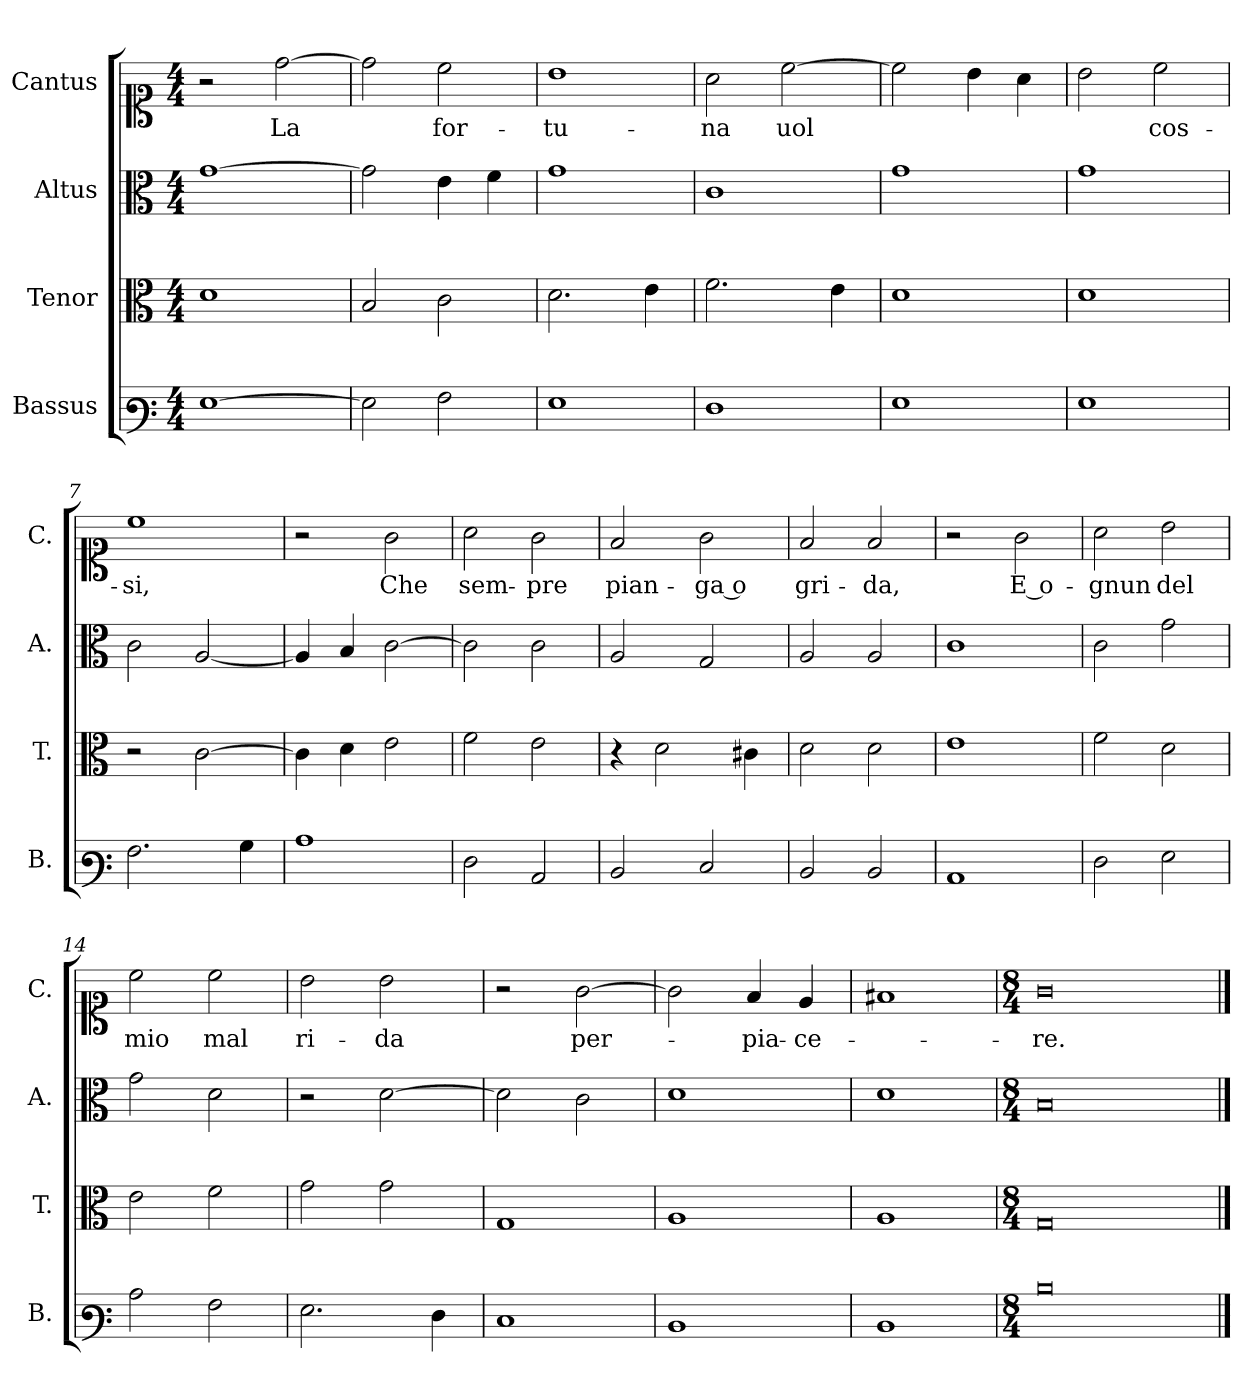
**kern	**kern	**kern	**kern	**text
*part4	*part3	*part2	*part1	*part1
*staff4	*staff3	*staff2	*staff1	*staff1
*I"Bassus	*I"Tenor	*I"Altus	*I"Cantus	*
*I'B.	*I'T.	*I'A.	*I'C.	*
*clefF3	*clefC3	*clefC3	*clefC1	*
*k[]	*k[]	*k[]	*k[]	*
*M4/4	*M4/4	*M4/4	*M4/4	*
=1	=1	=1	=1	=1
[1G	1d	[1g	2r	.
!	!	!	!	!LO:LY:b
.	.	.	[2dd\	-La
=2	=2	=2	=2	=2
2G\]	2B/	2g\]	2dd\]	.
!	!	!	!	!LO:LY:b
2A\	2c\	4e\	2cc\	for-
.	.	4f\	.	.
=3	=3	=3	=3	=3
!	!	!	!	!LO:LY:b
1G	2.d\	1g	1b	-tu-
.	4e\	.	.	.
=4	=4	=4	=4	=4
!	!	!	!	!LO:LY:b
1F	2.f\	1c	2a\	-na
!	!	!	!	!LO:LY:b
.	.	.	[2cc\	-uol
.	4e\	.	.	.
=5	=5	=5	=5	=5
1G	1d	1g	2cc\]	.
.	.	.	4b\	.
.	.	.	4a\	.
=6	=6	=6	=6	=6
1G	1d	1g	2b\	.
!	!	!	!	!LO:LY:b
.	.	.	2cc\	cos-
=7	=7	=7	=7	=7
!	!	!	!	!LO:LY:b
2.A\	2r	2c\	1cc	-si,
.	[2c\	[2A/	.	.
4B\	.	.	.	.
=8	=8	=8	=8	=8
1c	4c\]	4A/]	2r	.
.	4d\	4B/	.	.
!	!	!	!	!LO:LY:b
.	2e\	[2c\	2g\	Che
=9	=9	=9	=9	=9
!	!	!	!	!LO:LY:b
2F\	2f\	2c\]	2a\	sem-
!	!	!	!	!LO:LY:b
2C/	2e\	2c\	2g\	-pre
=10	=10	=10	=10	=10
!	!	!	!	!LO:LY:b
2D/	4r	2A/	2f/	pian-
.	2d\	.	.	.
!	!	!	!	!LO:LY:b
2E/	.	2G/	2g\	-ga o
.	4c#X\	.	.	.
!!LO:LB:g=z
=11	=11	=11	=11	=11
!	!	!	!	!LO:LY:b
2D/	2d\	2A/	2f/	gri-
!	!	!	!	!LO:LY:b
2D/	2d\	2A/	2f/	-da,
=12	=12	=12	=12	=12
1C	1e	1c	2r	.
!	!	!	!	!LO:LY:b
.	.	.	2g\	E o-
=13	=13	=13	=13	=13
!	!	!	!	!LO:LY:b
2F\	2f\	2c\	2a\	-gnun
!	!	!	!	!LO:LY:b
2G\	2d\	2g\	2b\	del
=14	=14	=14	=14	=14
!	!	!	!	!LO:LY:b
2c\	2e\	2g\	2cc\	mio
!	!	!	!	!LO:LY:b
2A\	2f\	2d\	2cc\	mal
=15	=15	=15	=15	=15
!	!	!	!	!LO:LY:b
2.G\	2g\	2r	2b\	ri-
!	!	!	!	!LO:LY:b
.	2g\	[2d\	2b\	-da
4F\	.	.	.	.
=16	=16	=16	=16	=16
1E	1G	2d\]	2r	.
!	!	!	!	!LO:LY:b
.	.	2c\	[2g\	per-
=17	=17	=17	=17	=17
1D	1A	1d	2g\]	.
!	!	!	!	!LO:LY:b
.	.	.	4f/	-pia-
!	!	!	!	!LO:LY:b
.	.	.	4e/	-ce-
=18	=18	=18	=18	=18
1D	1A	1d	1f#X	.
=19	=19	=19	=19	=19
*M8/4	*M8/4	*M8/4	*M8/4	*
!	!	!	!	!LO:LY:b
0d	0G	0B	0g	-re.
==	==	==	==	==
*-	*-	*-	*-	*-
